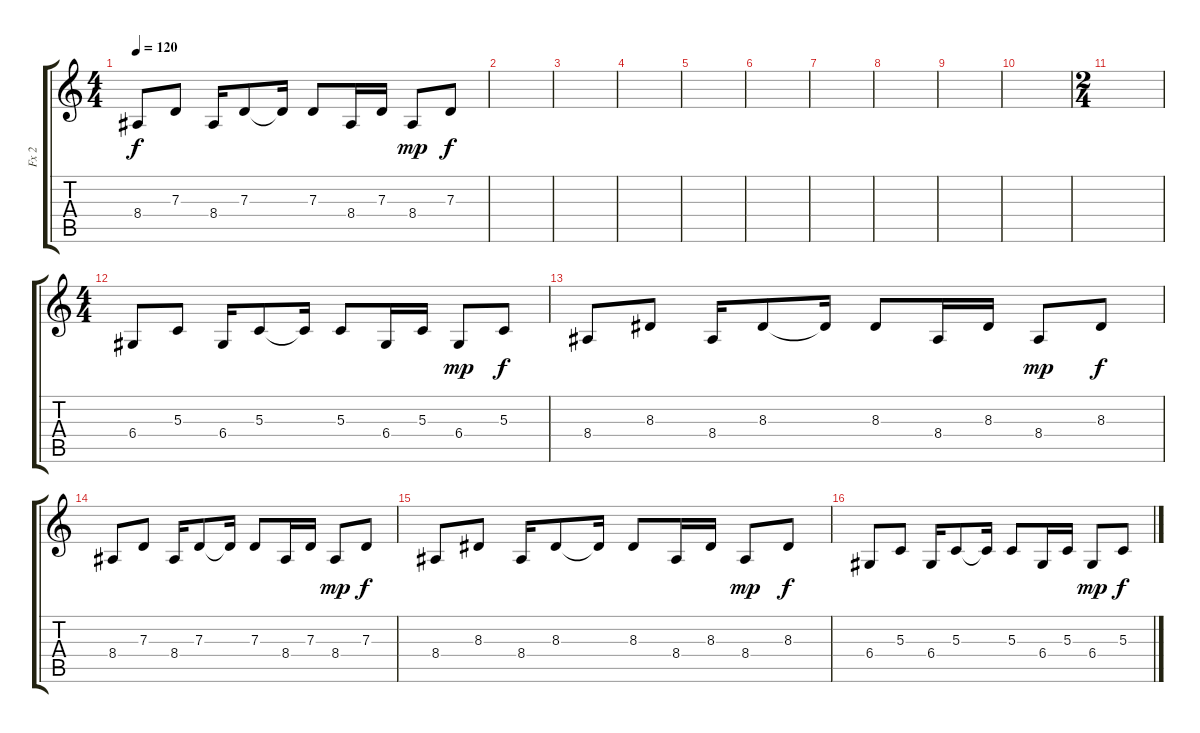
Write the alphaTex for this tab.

\track ("Fx 2" "Fx 2") {instrument shamisen}
\staff {score tabs}
\tuning (E4 B3 G3 D3 A2 E2) {hide}
\ts (4 4)
\tempo 120
\clef g2
\ks c
8.4.8{dy f} 7.3.8 8.4.16 7.3.8 7.3{t}.16 7.3.8 8.4.16 7.3.16 8.4.8{dy mp} 7.3.8{dy f} |
|
|
|
|
|
|
|
|
|
\ts (2 4)
|
\ts (4 4)
6.4.8 5.3.8 6.4.16 5.3.8 5.3{t}.16 5.3.8 6.4.16 5.3.16 6.4.8{dy mp} 5.3.8{dy f} |
8.4.8 8.3.8 8.4.16 8.3.8 8.3{t}.16 8.3.8 8.4.16 8.3.16 8.4.8{dy mp} 8.3.8{dy f} |
8.4.8 7.3.8 8.4.16 7.3.8 7.3{t}.16 7.3.8 8.4.16 7.3.16 8.4.8{dy mp} 7.3.8{dy f} |
8.4.8 8.3.8 8.4.16 8.3.8 8.3{t}.16 8.3.8 8.4.16 8.3.16 8.4.8{dy mp} 8.3.8{dy f} |
6.4.8 5.3.8 6.4.16 5.3.8 5.3{t}.16 5.3.8 6.4.16 5.3.16 6.4.8{dy mp} 5.3.8{dy f}
